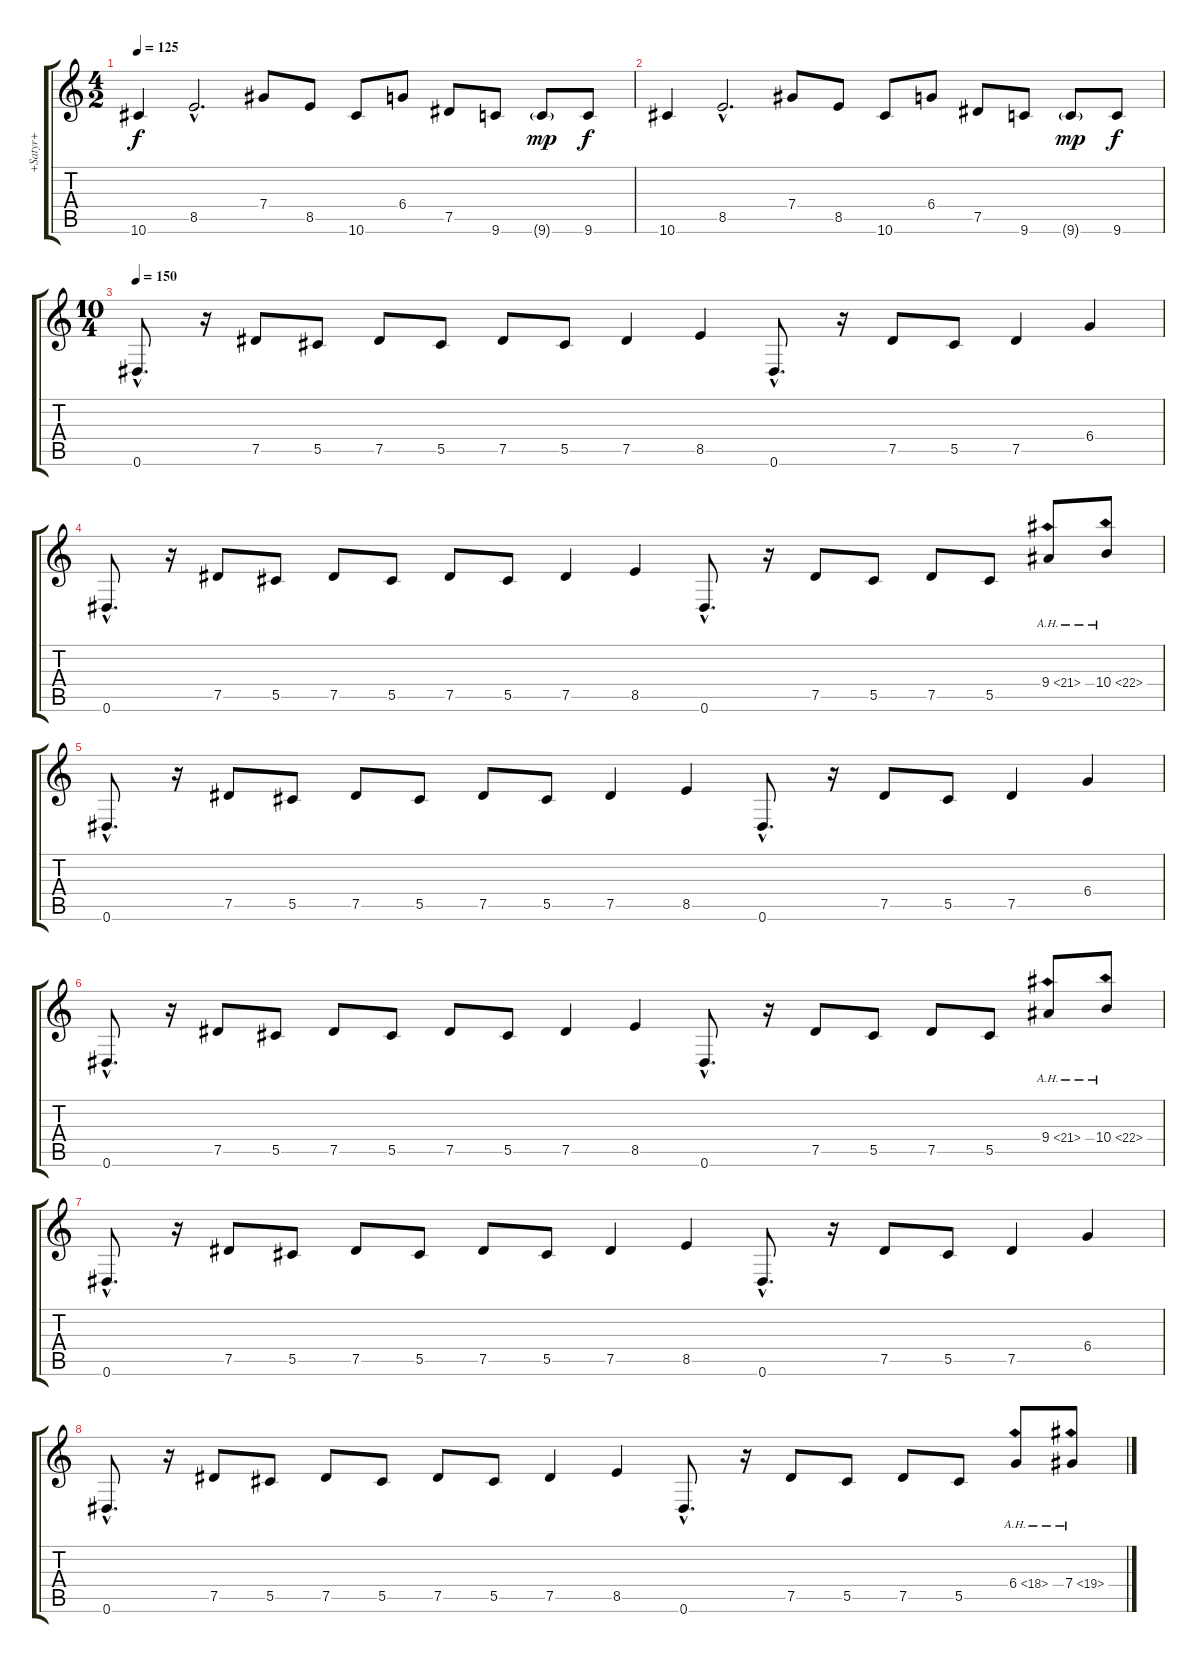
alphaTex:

\track ("+Satyr+" "+Satyr+") {instrument overdrivenguitar}
\staff {score tabs}
\tuning (Eb4 Bb3 Gb3 Db3 Ab2 Eb2) {hide}
\ts (4 2)
\tempo 125
\clef g2
\ks c
10.6.4{dy f} 8.5{hac}.2{d} 7.4.8 8.5.8 10.6.8 6.4.8 7.5.8 9.6.8 9.6{g}.8{dy mp} 9.6.8{dy f} |
10.6.4 8.5{hac}.2{d} 7.4.8 8.5.8 10.6.8 6.4.8 7.5.8 9.6.8 9.6{g}.8{dy mp} 9.6.8{dy f} |
\ts (10 4)
\tempo 150
0.6{hac}.8{d} r.16 7.5.8 5.5.8 7.5.8 5.5.8 7.5.8 5.5.8 7.5.4 8.5.4 0.6{hac}.8{d} r.16 7.5.8 5.5.8 7.5.4 6.4.4 |
0.6{hac}.8{d} r.16 7.5.8 5.5.8 7.5.8 5.5.8 7.5.8 5.5.8 7.5.4 8.5.4 0.6{hac}.8{d} r.16 7.5.8 5.5.8 7.5.8 5.5.8 9.4{ah 12}.8 10.4{ah 12}.8 |
0.6{hac}.8{d} r.16 7.5.8 5.5.8 7.5.8 5.5.8 7.5.8 5.5.8 7.5.4 8.5.4 0.6{hac}.8{d} r.16 7.5.8 5.5.8 7.5.4 6.4.4 |
0.6{hac}.8{d} r.16 7.5.8 5.5.8 7.5.8 5.5.8 7.5.8 5.5.8 7.5.4 8.5.4 0.6{hac}.8{d} r.16 7.5.8 5.5.8 7.5.8 5.5.8 9.4{ah 12}.8 10.4{ah 12}.8 |
0.6{hac}.8{d} r.16 7.5.8 5.5.8 7.5.8 5.5.8 7.5.8 5.5.8 7.5.4 8.5.4 0.6{hac}.8{d} r.16 7.5.8 5.5.8 7.5.4 6.4.4 |
0.6{hac}.8{d} r.16 7.5.8 5.5.8 7.5.8 5.5.8 7.5.8 5.5.8 7.5.4 8.5.4 0.6{hac}.8{d} r.16 7.5.8 5.5.8 7.5.8 5.5.8 6.4{ah 12}.8 7.4{ah 12}.8
